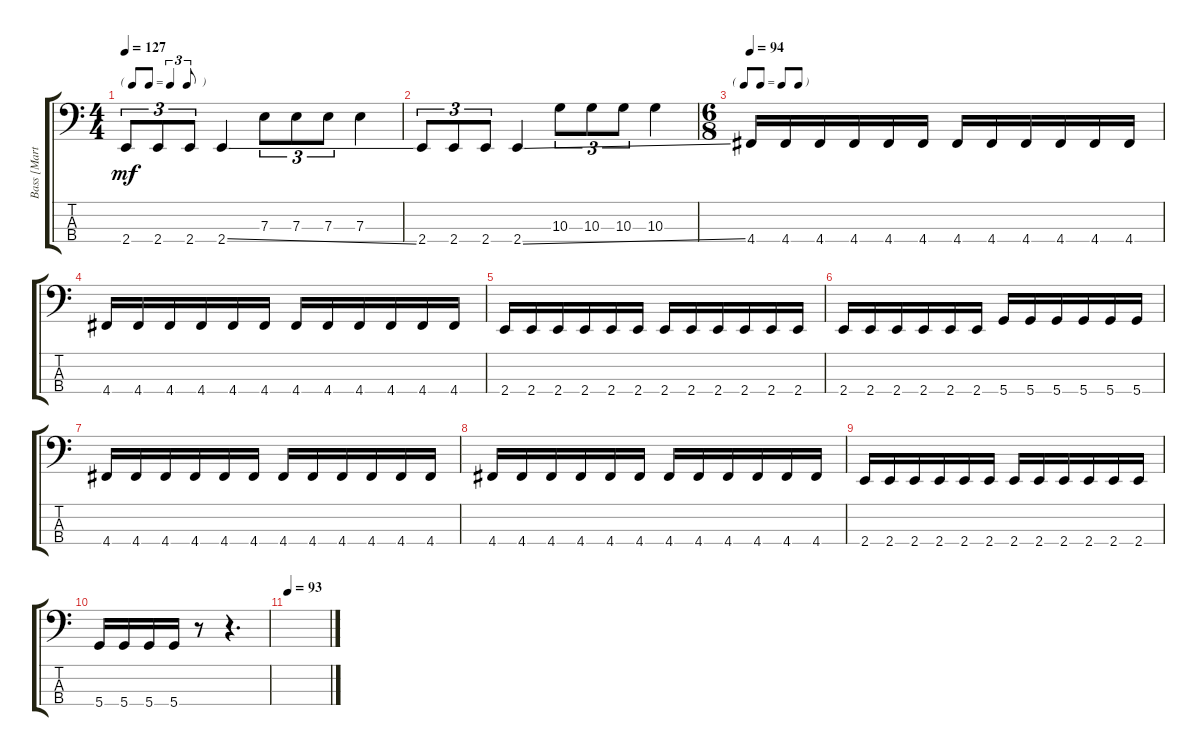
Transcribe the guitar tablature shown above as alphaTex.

\track ("Bass [Martin Mendez]" "Bass [Mart") {instrument electricbassfinger}
\staff {score tabs}
\tuning (G2 D2 A1 D1) {hide}
\ts (4 4)
\tf triplet8th
\tempo 127
\clef f4
\ks c
2.4.8{tu (3 2) dy mf} 2.4.8{tu (3 2)} 2.4.8{tu (3 2)} 2.4{ss}.4 7.3.8{tu (3 2)} 7.3.8{tu (3 2)} 7.3.8{tu (3 2)} 7.3.4 |
2.4.8{tu (3 2)} 2.4.8{tu (3 2)} 2.4.8{tu (3 2)} 2.4{ss}.4 10.3.8{tu (3 2)} 10.3.8{tu (3 2)} 10.3.8{tu (3 2)} 10.3.4 |
\ts (6 8)
\tf none
\tempo 94
4.4.16 4.4.16 4.4.16 4.4.16 4.4.16 4.4.16 4.4.16 4.4.16 4.4.16 4.4.16 4.4.16 4.4.16 |
4.4.16 4.4.16 4.4.16 4.4.16 4.4.16 4.4.16 4.4.16 4.4.16 4.4.16 4.4.16 4.4.16 4.4.16 |
2.4.16 2.4.16 2.4.16 2.4.16 2.4.16 2.4.16 2.4.16 2.4.16 2.4.16 2.4.16 2.4.16 2.4.16 |
2.4.16 2.4.16 2.4.16 2.4.16 2.4.16 2.4.16 5.4.16 5.4.16 5.4.16 5.4.16 5.4.16 5.4.16 |
4.4.16 4.4.16 4.4.16 4.4.16 4.4.16 4.4.16 4.4.16 4.4.16 4.4.16 4.4.16 4.4.16 4.4.16 |
4.4.16 4.4.16 4.4.16 4.4.16 4.4.16 4.4.16 4.4.16 4.4.16 4.4.16 4.4.16 4.4.16 4.4.16 |
2.4.16 2.4.16 2.4.16 2.4.16 2.4.16 2.4.16 2.4.16 2.4.16 2.4.16 2.4.16 2.4.16 2.4.16 |
5.4.16 5.4.16 5.4.16 5.4.16 r.8 r.4{d} |
\tempo 93
